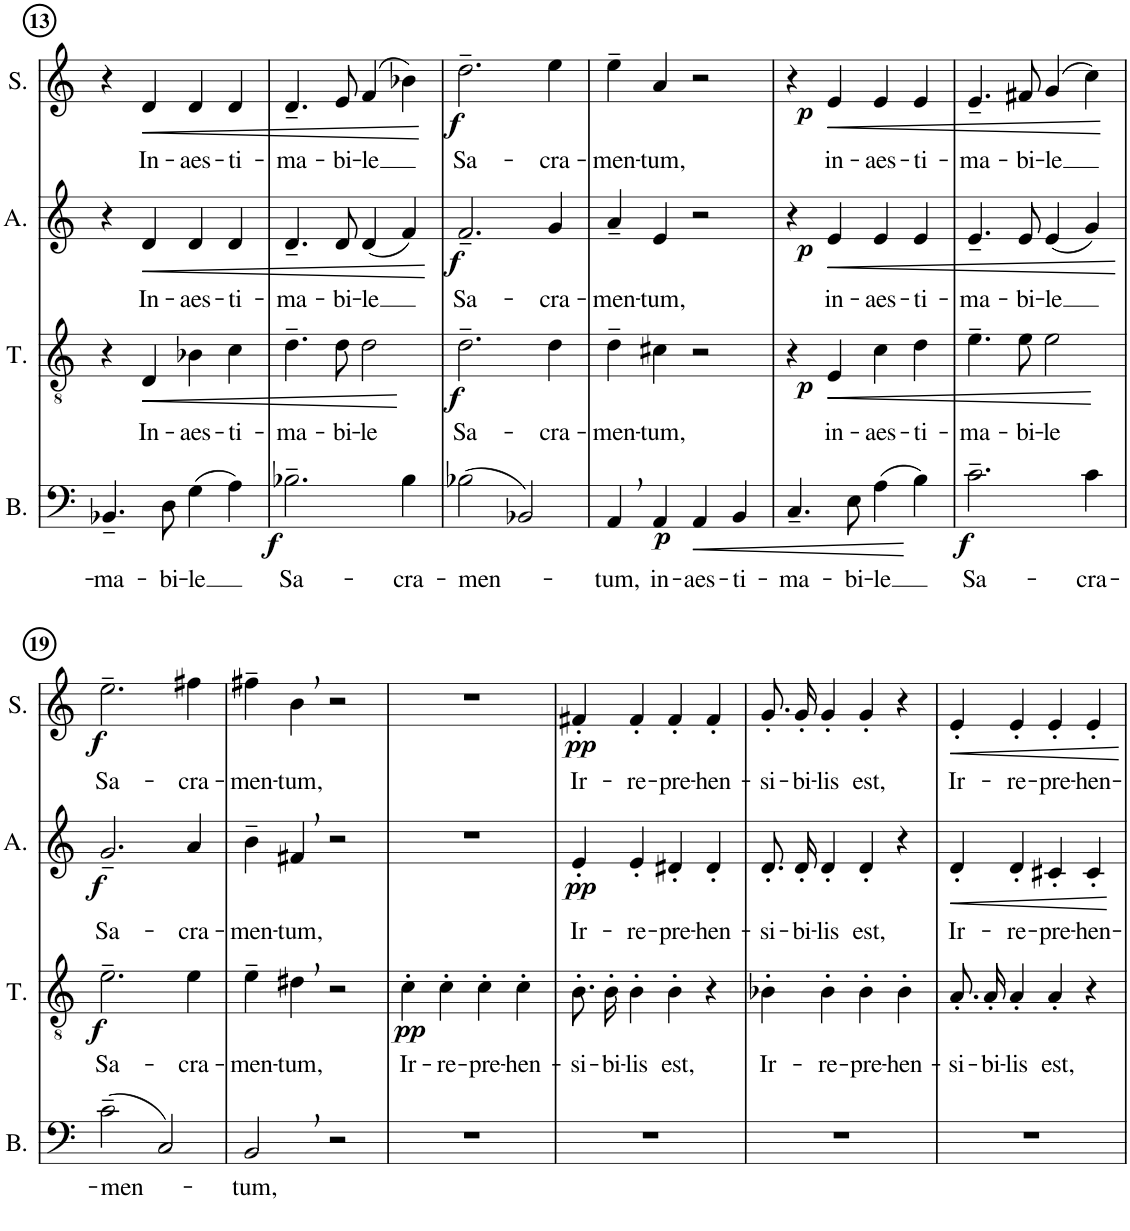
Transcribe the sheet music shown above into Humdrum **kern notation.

**kern	**text	**dynam	**kern	**text	**dynam	**kern	**text	**dynam	**kern	**text	**dynam
*part4	*part4	*part4	*part3	*part3	*part3	*part2	*part2	*part2	*part1	*part1	*part1
*staff4	*staff4	*staff4	*staff3	*staff3	*staff3	*staff2	*staff2	*staff2	*staff1	*staff1	*staff1
*I"Basse	*	*	*I"Ténor	*	*	*I"Alto	*	*	*I"Soprano	*	*
*I'B.	*	*	*I'T.	*	*	*I'A.	*	*	*I'S.	*	*
!!LO:PB:g=z
*clefF4	*	*	*clefGv2	*	*	*clefG2	*	*	*clefG2	*	*
*k[]	*	*	*k[]	*	*	*k[]	*	*	*k[]	*	*
*M4/4	*	*	*M4/4	*	*	*M4/4	*	*	*M4/4	*	*
=13	=13	=13	=13	=13	=13	=13	=13	=13	=13	=13	=13
!	!LO:LY:b	!	!	!	!	!	!	!	!	!	!
4.BB-X~/	-ma-	.	4r	.	.	4r	.	.	4r	.	.
!	!	!	!	!LO:LY:b	!LO:HP:b	!	!LO:LY:b	!LO:HP:b	!	!LO:LY:b	!LO:HP:b
.	.	.	4D/	In-	<	4d/	In-	<	4d/	In-	<
!	!LO:LY:b	!	!	!	!	!	!	!	!	!	!
8D\	-bi-	.	.	.	.	.	.	.	.	.	.
!	!LO:LY:b	!	!	!LO:LY:b	!	!	!LO:LY:b	!	!	!LO:LY:b	!
(4G\	-le	.	4B-X\	-aes-	.	4d/	-aes-	.	4d/	-aes-	.
!	!	!LO:DY:b	!	!LO:LY:b	!	!	!LO:LY:b	!	!	!LO:LY:b	!
4A\)	.	f	4c\	-ti-	.	4d/	-ti-	.	4d/	-ti-	.
.	.	.	.	.	[	.	.	[	.	.	[
=14	=14	=14	=14	=14	=14	=14	=14	=14	=14	=14	=14
!	!LO:LY:b	!	!	!LO:LY:b	!	!	!LO:LY:b	!	!	!LO:LY:b	!
2.B-X~\	Sa-	.	4.d~\	-ma-	.	4.d~/	-ma-	.	4.d~/	-ma-	.
!	!	!	!	!LO:LY:b	!	!	!LO:LY:b	!	!	!LO:LY:b	!
.	.	.	8d\	-bi-	.	8d/	-bi-	.	8e/	-bi-	.
!	!	!	!	!LO:LY:b	!	!	!LO:LY:b	!	!	!LO:LY:b	!
.	.	.	2d\	-le	.	(4d/	-le	.	(4f/	-le	.
!	!LO:LY:b	!	!	!	!	!	!	!	!	!	!
4B-\	-cra-	.	.	.	.	4f/)	.	.	4b-X\)	.	.
=15	=15	=15	=15	=15	=15	=15	=15	=15	=15	=15	=15
!	!LO:LY:b	!	!	!LO:LY:b	!LO:DY:b	!	!LO:LY:b	!LO:DY:b	!	!LO:LY:b	!LO:DY:b
(2B-X\	-men-	.	2.d~\	Sa-	f	2.f~/	Sa-	f	2.dd~\	Sa-	f
2BB-X/)	.	.	.	.	.	.	.	.	.	.	.
!	!	!	!	!LO:LY:b	!	!	!LO:LY:b	!	!	!LO:LY:b	!
.	.	.	4d\	-cra-	.	4g/	-cra-	.	4ee\	-cra-	.
=16	=16	=16	=16	=16	=16	=16	=16	=16	=16	=16	=16
!	!LO:LY:b	!	!	!LO:LY:b	!	!	!LO:LY:b	!	!	!LO:LY:b	!
4AA,/	-tum,	.	4d~\	-men-	.	4a~/	-men-	.	4ee~\	-men-	.
!	!LO:LY:b	!LO:DY:b	!	!LO:LY:b	!	!	!LO:LY:b	!	!	!LO:LY:b	!
4AA/	in-	p	4c#X\	-tum,	.	4e/	-tum,	.	4a/	-tum,	.
!	!LO:LY:b	!LO:HP:b	!	!	!	!	!	!	!	!	!
4AA/	-aes-	<	2r	.	.	2r	.	.	2r	.	.
!	!LO:LY:b	!	!	!	!	!	!	!	!	!	!
4BB/	-ti-	.	.	.	.	.	.	.	.	.	.
.	.	[	.	.	.	.	.	.	.	.	.
=17	=17	=17	=17	=17	=17	=17	=17	=17	=17	=17	=17
!	!LO:LY:b	!	!	!	!LO:DY:b	!	!	!LO:DY:b	!	!	!LO:DY:b
4.C~/	-ma-	.	4r	.	p	4r	.	p	4r	.	p
!	!	!	!	!LO:LY:b	!LO:HP:b	!	!LO:LY:b	!LO:HP:b	!	!LO:LY:b	!LO:HP:b
.	.	.	4E/	in-	<	4e/	in-	<	4e/	in-	<
!	!LO:LY:b	!	!	!	!	!	!	!	!	!	!
8E\	-bi-	.	.	.	.	.	.	.	.	.	.
!	!LO:LY:b	!	!	!LO:LY:b	!	!	!LO:LY:b	!	!	!LO:LY:b	!
(4A\	-le	.	4c\	-aes-	.	4e/	-aes-	.	4e/	-aes-	.
!	!	!	!	!LO:LY:b	!	!	!LO:LY:b	!	!	!LO:LY:b	!
4B\)	.	.	4d\	-ti-	.	4e/	-ti-	.	4e/	-ti-	.
.	.	.	.	.	[	.	.	[	.	.	[
=18	=18	=18	=18	=18	=18	=18	=18	=18	=18	=18	=18
!	!LO:LY:b	!LO:DY:b	!	!LO:LY:b	!	!	!LO:LY:b	!	!	!LO:LY:b	!
2.c~\	Sa-	f	4.e~\	-ma-	.	4.e~/	-ma-	.	4.e~/	-ma-	.
!	!	!	!	!LO:LY:b	!	!	!LO:LY:b	!	!	!LO:LY:b	!
.	.	.	8e\	-bi-	.	8e/	-bi-	.	8f#X/	-bi-	.
!	!	!	!	!LO:LY:b	!	!	!LO:LY:b	!	!	!LO:LY:b	!
.	.	.	2e\	-le	.	(4e/	-le	.	(4g/	-le	.
!	!LO:LY:b	!	!	!	!	!	!	!	!	!	!
4c\	-cra-	.	.	.	.	4g/)	.	.	4cc\)	.	.
!!LO:LB:g=z
=19	=19	=19	=19	=19	=19	=19	=19	=19	=19	=19	=19
!	!LO:LY:b	!	!	!LO:LY:b	!LO:DY:b	!	!LO:LY:b	!LO:DY:b	!	!LO:LY:b	!LO:DY:b
(2c~\	-men-	.	2.e~\	Sa-	f	2.g~/	Sa-	f	2.ee~\	Sa-	f
2C/)	.	.	.	.	.	.	.	.	.	.	.
!	!	!	!	!LO:LY:b	!	!	!LO:LY:b	!	!	!LO:LY:b	!
.	.	.	4e\	-cra-	.	4a/	-cra-	.	4ff#X\	-cra-	.
=20	=20	=20	=20	=20	=20	=20	=20	=20	=20	=20	=20
!	!LO:LY:b	!	!	!LO:LY:b	!	!	!LO:LY:b	!	!	!LO:LY:b	!
2BB,/	-tum,	.	4e~\	-men-	.	4b~\	-men-	.	4ff#X~\	-men-	.
!	!	!	!	!LO:LY:b	!	!	!LO:LY:b	!	!	!LO:LY:b	!
.	.	.	4d#X,\	-tum,	.	4f#X,/	-tum,	.	4b,\	-tum,	.
2r	.	.	2r	.	.	2r	.	.	2r	.	.
=21	=21	=21	=21	=21	=21	=21	=21	=21	=21	=21	=21
!	!	!	!	!LO:LY:b	!LO:DY:b	!	!	!	!	!	!
1r	.	.	4c'\	Ir-	pp	1r	.	.	1r	.	.
!	!	!	!	!LO:LY:b	!	!	!	!	!	!	!
.	.	.	4c'\	-re-	.	.	.	.	.	.	.
!	!	!	!	!LO:LY:b	!	!	!	!	!	!	!
.	.	.	4c'\	-pre-	.	.	.	.	.	.	.
!	!	!	!	!LO:LY:b	!	!	!	!	!	!	!
.	.	.	4c'\	-hen-	.	.	.	.	.	.	.
=22	=22	=22	=22	=22	=22	=22	=22	=22	=22	=22	=22
!	!	!	!	!LO:LY:b	!	!	!LO:LY:b	!LO:DY:b	!	!LO:LY:b	!LO:DY:b
1r	.	.	8.B'\L	-si-	.	4e'/	Ir-	pp	4f#X'/	Ir-	pp
!	!	!	!	!LO:LY:b	!	!	!	!	!	!	!
.	.	.	16B'\Jk	-bi-	.	.	.	.	.	.	.
!	!	!	!	!LO:LY:b	!	!	!LO:LY:b	!	!	!LO:LY:b	!
.	.	.	4B'\	-lis	.	4e'/	-re-	.	4f#'/	-re-	.
!	!	!	!	!LO:LY:b	!	!	!LO:LY:b	!	!	!LO:LY:b	!
.	.	.	4B'\	est,	.	4d#X'/	-pre-	.	4f#'/	-pre-	.
!	!	!	!	!	!	!	!LO:LY:b	!	!	!LO:LY:b	!
.	.	.	4r	.	.	4d#'/	-hen-	.	4f#'/	-hen-	.
=23	=23	=23	=23	=23	=23	=23	=23	=23	=23	=23	=23
!	!	!	!	!LO:LY:b	!	!	!LO:LY:b	!	!	!LO:LY:b	!
1r	.	.	4B-X'\	Ir-	.	8.d'/L	-si-	.	8.g'/L	-si-	.
!	!	!	!	!	!	!	!LO:LY:b	!	!	!LO:LY:b	!
.	.	.	.	.	.	16d'/Jk	-bi-	.	16g'/Jk	-bi-	.
!	!	!	!	!LO:LY:b	!	!	!LO:LY:b	!	!	!LO:LY:b	!
.	.	.	4B-'\	-re-	.	4d'/	-lis	.	4g'/	-lis	.
!	!	!	!	!LO:LY:b	!	!	!LO:LY:b	!	!	!LO:LY:b	!
.	.	.	4B-'\	-pre-	.	4d'/	est,	.	4g'/	est,	.
!	!	!	!	!LO:LY:b	!	!	!	!	!	!	!
.	.	.	4B-'\	-hen-	.	4r	.	.	4r	.	.
=24	=24	=24	=24	=24	=24	=24	=24	=24	=24	=24	=24
!	!	!	!	!LO:LY:b	!	!	!LO:LY:b	!LO:HP:b	!	!LO:LY:b	!LO:HP:b
1r	.	.	8.A'/L	-si-	.	4d'/	Ir-	<	4e'/	Ir-	<
!	!	!	!	!LO:LY:b	!	!	!	!	!	!	!
.	.	.	16A'/Jk	-bi-	.	.	.	.	.	.	.
!	!	!	!	!LO:LY:b	!	!	!LO:LY:b	!	!	!LO:LY:b	!
.	.	.	4A'/	-lis	.	4d'/	-re-	.	4e'/	-re-	.
!	!	!	!	!LO:LY:b	!	!	!LO:LY:b	!	!	!LO:LY:b	!
.	.	.	4A'/	est,	.	4c#X'/	-pre-	.	4e'/	-pre-	.
!	!	!	!	!	!	!	!LO:LY:b	!	!	!LO:LY:b	!
.	.	.	4r	.	.	4c#'/	-hen-	.	4e'/	-hen-	.
.	.	.	.	.	.	.	.	[	.	.	[
=	=	=	=	=	=	=	=	=	=	=	=
*-	*-	*-	*-	*-	*-	*-	*-	*-	*-	*-	*-
